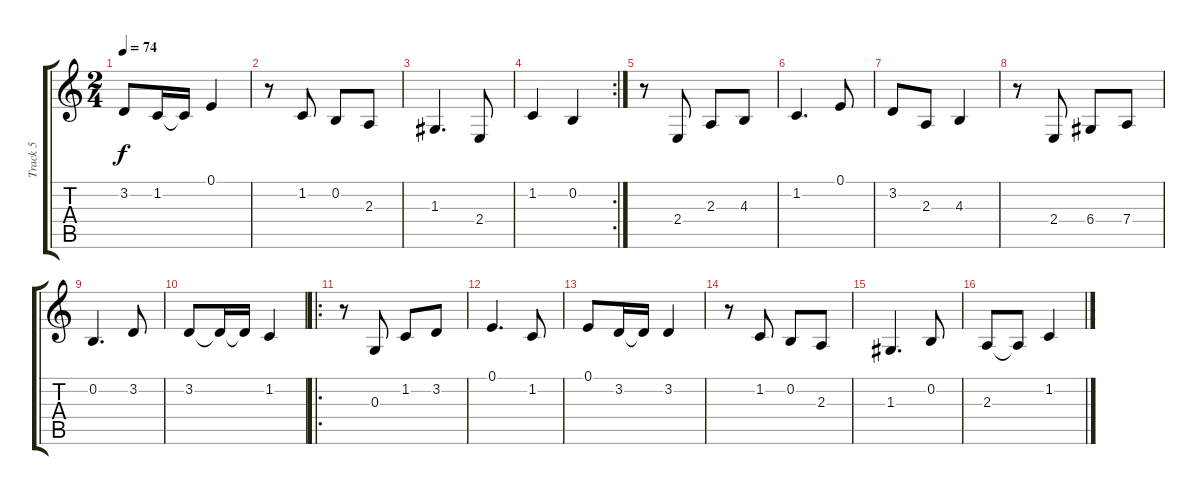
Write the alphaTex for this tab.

\track ("Track 5" "Track 5") {instrument stringensemble2}
\staff {score tabs}
\tuning (E4 B3 G3 D3 A2 E2) {hide}
\ts (2 4)
\tempo 74
\clef g2
\ks c
3.2.8{dy f} 1.2.16 1.2{t}.16 0.1.4 |
r.8 1.2.8 0.2.8 2.3.8 |
1.3.4{d} 2.4.8 |
\rc 2
1.2.4 0.2.4 |
r.8 2.4.8 2.3.8 4.3.8 |
1.2.4{d} 0.1.8 |
3.2.8 2.3.8 4.3.4 |
r.8 2.4.8 6.4.8 7.4.8 |
0.2.4{d} 3.2.8 |
3.2.8 3.2{t}.16 3.2{t}.16 1.2.4 |
\ro
r.8 0.3.8 1.2.8 3.2.8 |
0.1.4{d} 1.2.8 |
0.1.8 3.2.16 3.2{t}.16 3.2.4 |
r.8 1.2.8 0.2.8 2.3.8 |
1.3.4{d} 0.2.8 |
2.3.8 2.3{t}.8 1.2.4
